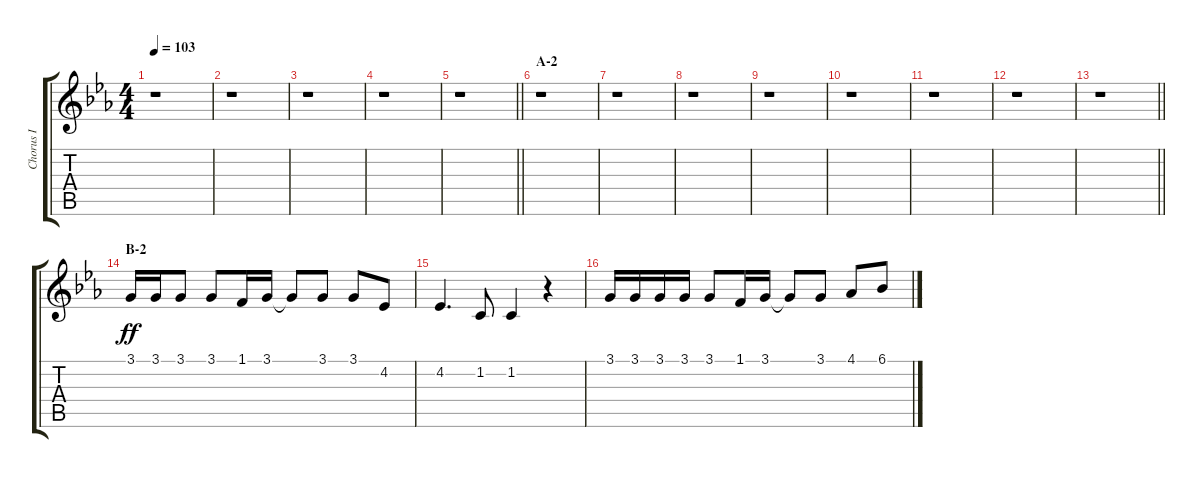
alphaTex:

\track ("Chorus I" "Chorus I") {instrument voiceoohs}
\staff {score tabs}
\tuning (E4 B3 G3 D3 A2 E2) {hide}
\ts (4 4)
\tempo 103
\clef g2
\ks eb
r.1{dy ff} |
r.1 |
r.1 |
r.1 |
\barLineRight lightlight
r.1 |
\section ("" "A-2")
r.1 |
r.1 |
r.1 |
r.1 |
r.1 |
r.1 |
r.1 |
\barLineRight lightlight
r.1 |
\section ("" "B-2")
3.1.16 3.1.16 3.1.8 3.1.8 1.1.16 3.1.16 3.1{t}.8 3.1.8 3.1.8 4.2.8 |
4.2.4{d} 1.2.8 1.2.4 r.4 |
3.1.16 3.1.16 3.1.16 3.1.16 3.1.8 1.1.16 3.1.16 3.1{t}.8 3.1.8 4.1.8 6.1.8
